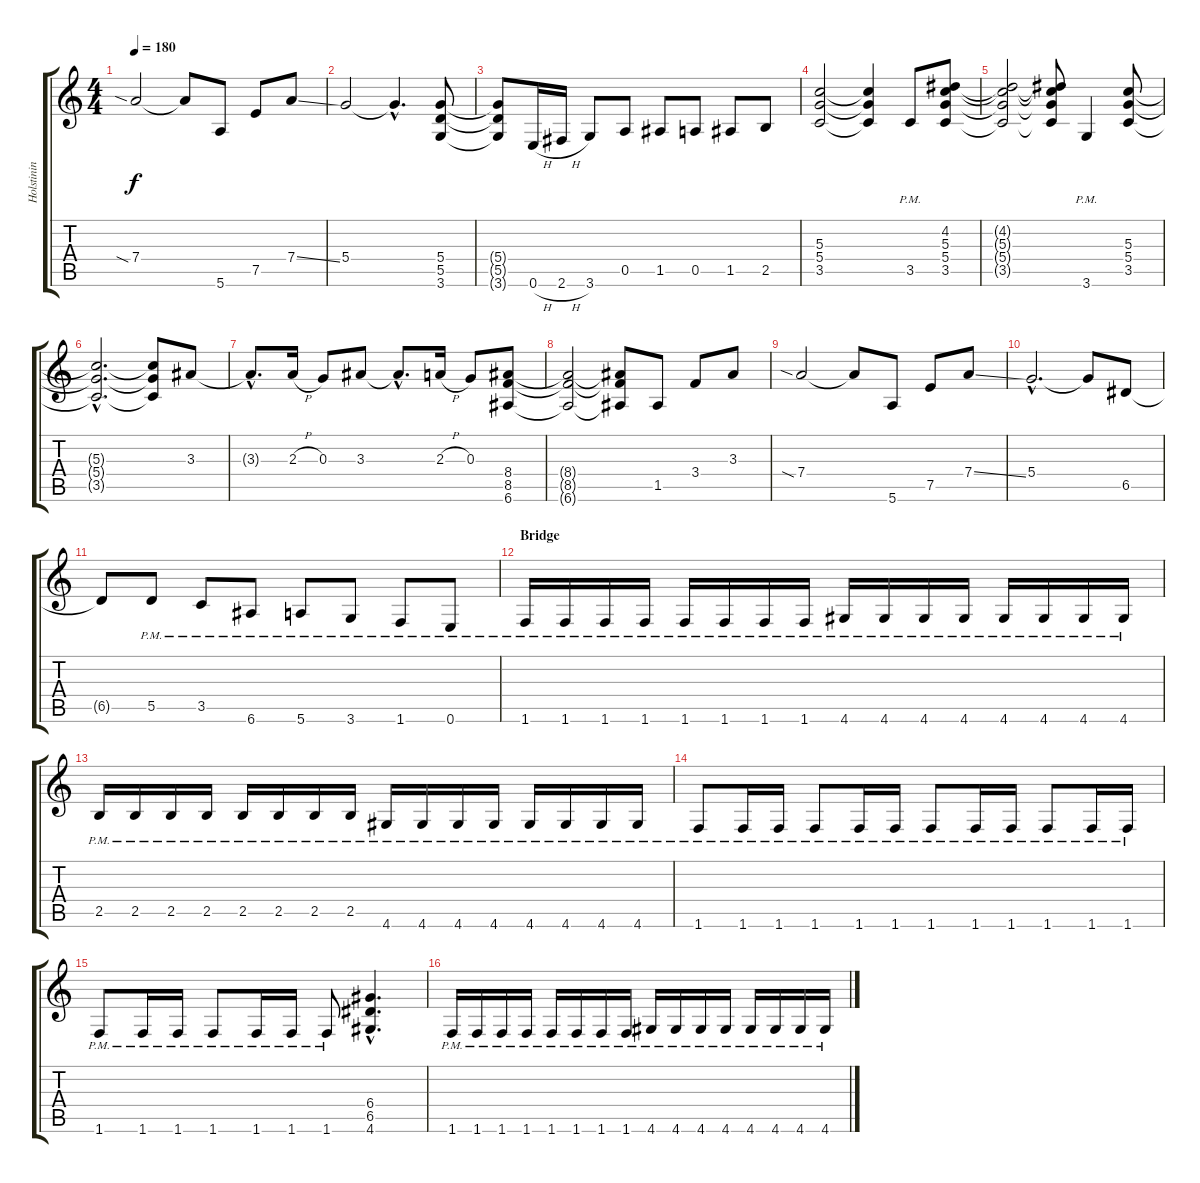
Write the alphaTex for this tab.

\track ("Holstinin" "Holstinin") {instrument distortionguitar}
\staff {score tabs}
\tuning (E4 B3 G3 D3 A2 E2) {hide}
\ts (4 4)
\tempo 180
\clef g2
\ks c
7.4{sia}.2{dy f} 7.4{t}.8 5.6.8 7.5.8 7.4{ss}.8 |
5.4.2 5.4{hac t}.4{d} (5.4 5.5 3.6).8 |
(5.4{t} 5.5{t} 3.6{t}).8 0.6{h}.16 2.6{h}.16 3.6.8 0.5.8 1.5.8 0.5.8 1.5.8 2.5.8 |
(5.3 5.4 3.5).2 (5.3{t} 5.4{t} 3.5{t}).4 3.5{pm}.8 (4.2 5.3 5.4 3.5).8 |
(4.2{t} 5.3{t} 5.4{t} 3.5{t}).2 (4.2{t} 5.3{t} 5.4{t} 3.5{t}).8 3.6{pm}.4 (5.3 5.4 3.5).8 |
(5.3{hac t} 5.4{hac t} 3.5{hac t}).2{d} (5.3{t} 5.4{t} 3.5{t}).8 3.3.8 |
3.3{hac t}.8{d} 2.3{h}.16 0.3.8 3.3.8 3.3{hac t}.8{d} 2.3{h}.16 0.3.8 (8.4 8.5 6.6).8 |
(8.4{t} 8.5{t} 6.6{t}).2 (8.4{t} 8.5{t} 6.6{t}).8 1.5.8 3.4.8 3.3.8 |
7.4{sia}.2 7.4{t}.8 5.6.8 7.5.8 7.4{ss}.8 |
5.4{hac}.2{d} 5.4{t}.8 6.5.8 |
6.5{t}.8 5.5{pm}.8 3.5{pm}.8 6.6{pm}.8 5.6{pm}.8 3.6{pm}.8 1.6{pm}.8 0.6{pm}.8 |
\section ("" "Bridge")
1.6{pm}.16 1.6{pm}.16 1.6{pm}.16 1.6{pm}.16 1.6{pm}.16 1.6{pm}.16 1.6{pm}.16 1.6{pm}.16 4.6{pm}.16 4.6{pm}.16 4.6{pm}.16 4.6{pm}.16 4.6{pm}.16 4.6{pm}.16 4.6{pm}.16 4.6{pm}.16 |
2.5{pm}.16 2.5{pm}.16 2.5{pm}.16 2.5{pm}.16 2.5{pm}.16 2.5{pm}.16 2.5{pm}.16 2.5{pm}.16 4.6{pm}.16 4.6{pm}.16 4.6{pm}.16 4.6{pm}.16 4.6{pm}.16 4.6{pm}.16 4.6{pm}.16 4.6{pm}.16 |
1.6{pm}.8 1.6{pm}.16 1.6{pm}.16 1.6{pm}.8 1.6{pm}.16 1.6{pm}.16 1.6{pm}.8 1.6{pm}.16 1.6{pm}.16 1.6{pm}.8 1.6{pm}.16 1.6{pm}.16 |
1.6{pm}.8 1.6{pm}.16 1.6{pm}.16 1.6{pm}.8 1.6{pm}.16 1.6{pm}.16 1.6{pm}.8 (6.4{hac} 6.5{hac} 4.6{hac}).4{d} |
1.6{pm}.16 1.6{pm}.16 1.6{pm}.16 1.6{pm}.16 1.6{pm}.16 1.6{pm}.16 1.6{pm}.16 1.6{pm}.16 4.6{pm}.16 4.6{pm}.16 4.6{pm}.16 4.6{pm}.16 4.6{pm}.16 4.6{pm}.16 4.6{pm}.16 4.6{pm}.16
